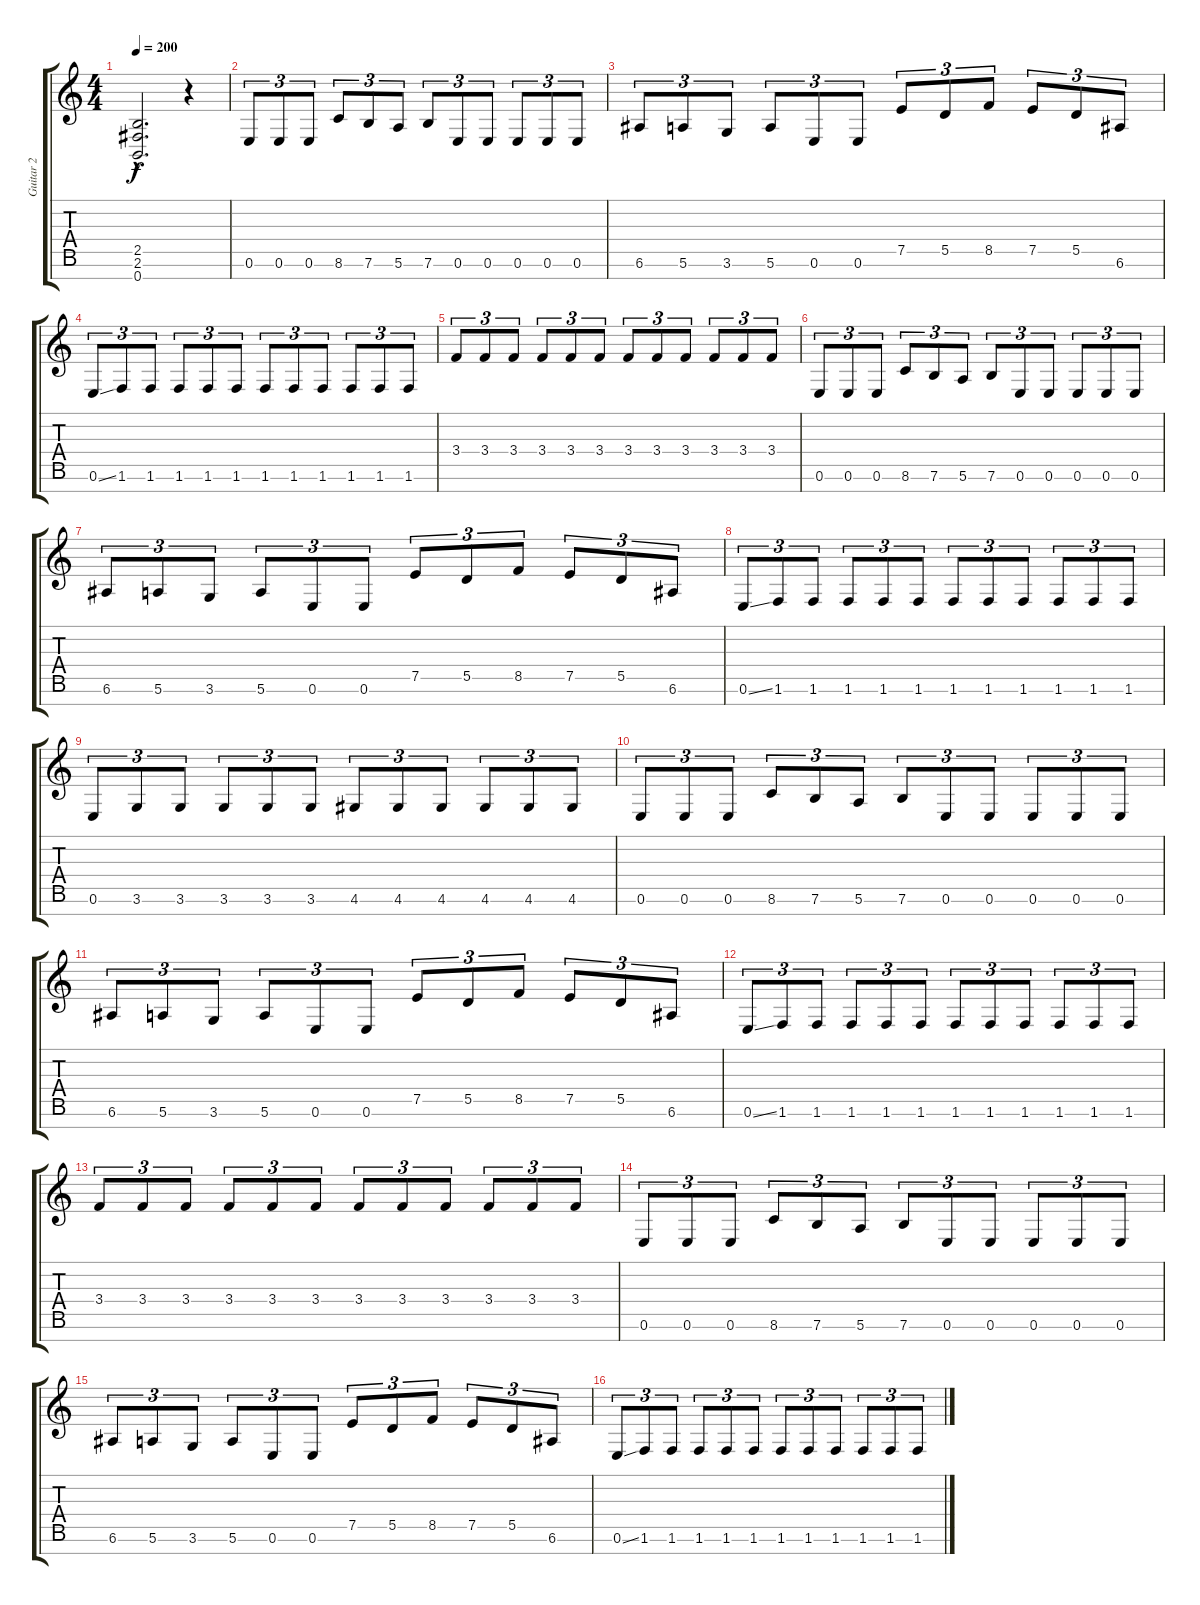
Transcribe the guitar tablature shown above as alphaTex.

\track ("Guitar 2" "Guitar 2") {instrument overdrivenguitar}
\staff {score tabs}
\tuning (E4 B3 G3 D3 A2 E2 B1) {hide}
\ts (4 4)
\tempo 200
\clef g2
\ks c
(2.5{hac t} 2.6{hac t} 0.7{hac t}).2{d dy f} r.4 |
0.6.8{tu (3 2)} 0.6.8{tu (3 2)} 0.6.8{tu (3 2)} 8.6.8{tu (3 2)} 7.6.8{tu (3 2)} 5.6.8{tu (3 2)} 7.6.8{tu (3 2)} 0.6.8{tu (3 2)} 0.6.8{tu (3 2)} 0.6.8{tu (3 2)} 0.6.8{tu (3 2)} 0.6.8{tu (3 2)} |
6.6.8{tu (3 2)} 5.6.8{tu (3 2)} 3.6.8{tu (3 2)} 5.6.8{tu (3 2)} 0.6.8{tu (3 2)} 0.6.8{tu (3 2)} 7.5.8{tu (3 2)} 5.5.8{tu (3 2)} 8.5.8{tu (3 2)} 7.5.8{tu (3 2)} 5.5.8{tu (3 2)} 6.6.8{tu (3 2)} |
0.6{ss}.8{tu (3 2)} 1.6.8{tu (3 2)} 1.6.8{tu (3 2)} 1.6.8{tu (3 2)} 1.6.8{tu (3 2)} 1.6.8{tu (3 2)} 1.6.8{tu (3 2)} 1.6.8{tu (3 2)} 1.6.8{tu (3 2)} 1.6.8{tu (3 2)} 1.6.8{tu (3 2)} 1.6.8{tu (3 2)} |
3.4.8{tu (3 2)} 3.4.8{tu (3 2)} 3.4.8{tu (3 2)} 3.4.8{tu (3 2)} 3.4.8{tu (3 2)} 3.4.8{tu (3 2)} 3.4.8{tu (3 2)} 3.4.8{tu (3 2)} 3.4.8{tu (3 2)} 3.4.8{tu (3 2)} 3.4.8{tu (3 2)} 3.4.8{tu (3 2)} |
0.6.8{tu (3 2)} 0.6.8{tu (3 2)} 0.6.8{tu (3 2)} 8.6.8{tu (3 2)} 7.6.8{tu (3 2)} 5.6.8{tu (3 2)} 7.6.8{tu (3 2)} 0.6.8{tu (3 2)} 0.6.8{tu (3 2)} 0.6.8{tu (3 2)} 0.6.8{tu (3 2)} 0.6.8{tu (3 2)} |
6.6.8{tu (3 2)} 5.6.8{tu (3 2)} 3.6.8{tu (3 2)} 5.6.8{tu (3 2)} 0.6.8{tu (3 2)} 0.6.8{tu (3 2)} 7.5.8{tu (3 2)} 5.5.8{tu (3 2)} 8.5.8{tu (3 2)} 7.5.8{tu (3 2)} 5.5.8{tu (3 2)} 6.6.8{tu (3 2)} |
0.6{ss}.8{tu (3 2)} 1.6.8{tu (3 2)} 1.6.8{tu (3 2)} 1.6.8{tu (3 2)} 1.6.8{tu (3 2)} 1.6.8{tu (3 2)} 1.6.8{tu (3 2)} 1.6.8{tu (3 2)} 1.6.8{tu (3 2)} 1.6.8{tu (3 2)} 1.6.8{tu (3 2)} 1.6.8{tu (3 2)} |
0.6.8{tu (3 2)} 3.6.8{tu (3 2)} 3.6.8{tu (3 2)} 3.6.8{tu (3 2)} 3.6.8{tu (3 2)} 3.6.8{tu (3 2)} 4.6.8{tu (3 2)} 4.6.8{tu (3 2)} 4.6.8{tu (3 2)} 4.6.8{tu (3 2)} 4.6.8{tu (3 2)} 4.6.8{tu (3 2)} |
0.6.8{tu (3 2)} 0.6.8{tu (3 2)} 0.6.8{tu (3 2)} 8.6.8{tu (3 2)} 7.6.8{tu (3 2)} 5.6.8{tu (3 2)} 7.6.8{tu (3 2)} 0.6.8{tu (3 2)} 0.6.8{tu (3 2)} 0.6.8{tu (3 2)} 0.6.8{tu (3 2)} 0.6.8{tu (3 2)} |
6.6.8{tu (3 2)} 5.6.8{tu (3 2)} 3.6.8{tu (3 2)} 5.6.8{tu (3 2)} 0.6.8{tu (3 2)} 0.6.8{tu (3 2)} 7.5.8{tu (3 2)} 5.5.8{tu (3 2)} 8.5.8{tu (3 2)} 7.5.8{tu (3 2)} 5.5.8{tu (3 2)} 6.6.8{tu (3 2)} |
0.6{ss}.8{tu (3 2)} 1.6.8{tu (3 2)} 1.6.8{tu (3 2)} 1.6.8{tu (3 2)} 1.6.8{tu (3 2)} 1.6.8{tu (3 2)} 1.6.8{tu (3 2)} 1.6.8{tu (3 2)} 1.6.8{tu (3 2)} 1.6.8{tu (3 2)} 1.6.8{tu (3 2)} 1.6.8{tu (3 2)} |
3.4.8{tu (3 2)} 3.4.8{tu (3 2)} 3.4.8{tu (3 2)} 3.4.8{tu (3 2)} 3.4.8{tu (3 2)} 3.4.8{tu (3 2)} 3.4.8{tu (3 2)} 3.4.8{tu (3 2)} 3.4.8{tu (3 2)} 3.4.8{tu (3 2)} 3.4.8{tu (3 2)} 3.4.8{tu (3 2)} |
0.6.8{tu (3 2)} 0.6.8{tu (3 2)} 0.6.8{tu (3 2)} 8.6.8{tu (3 2)} 7.6.8{tu (3 2)} 5.6.8{tu (3 2)} 7.6.8{tu (3 2)} 0.6.8{tu (3 2)} 0.6.8{tu (3 2)} 0.6.8{tu (3 2)} 0.6.8{tu (3 2)} 0.6.8{tu (3 2)} |
6.6.8{tu (3 2)} 5.6.8{tu (3 2)} 3.6.8{tu (3 2)} 5.6.8{tu (3 2)} 0.6.8{tu (3 2)} 0.6.8{tu (3 2)} 7.5.8{tu (3 2)} 5.5.8{tu (3 2)} 8.5.8{tu (3 2)} 7.5.8{tu (3 2)} 5.5.8{tu (3 2)} 6.6.8{tu (3 2)} |
0.6{ss}.8{tu (3 2)} 1.6.8{tu (3 2)} 1.6.8{tu (3 2)} 1.6.8{tu (3 2)} 1.6.8{tu (3 2)} 1.6.8{tu (3 2)} 1.6.8{tu (3 2)} 1.6.8{tu (3 2)} 1.6.8{tu (3 2)} 1.6.8{tu (3 2)} 1.6.8{tu (3 2)} 1.6.8{tu (3 2)}
